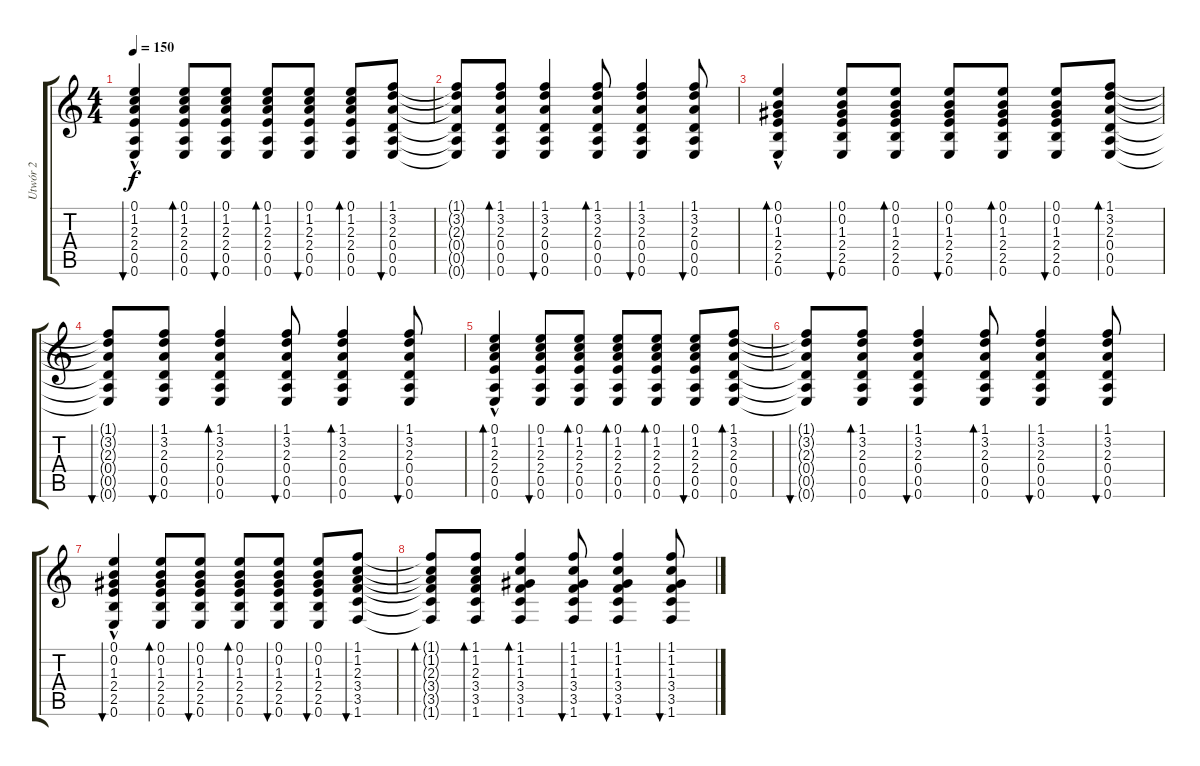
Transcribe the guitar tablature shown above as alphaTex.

\track ("Utwór 2" "Utwór 2") {instrument acousticguitarsteel}
\staff {score tabs}
\tuning (E4 B3 G3 D3 A2 E2) {hide}
\ts (4 4)
\tempo 150
\clef g2
\ks c
(0.1{hac} 1.2 2.3 2.4 0.5 0.6).4{bu 120 dy f} (0.1 1.2 2.3 2.4 0.5 0.6).8{bd 120} (0.1 1.2 2.3 2.4 0.5 0.6).8{bu 120} (0.1 1.2 2.3 2.4 0.5 0.6).8{bd 120} (0.1 1.2 2.3 2.4 0.5 0.6).8{bu 120} (0.1 1.2 2.3 2.4 0.5 0.6).8{bd 120} (1.1 3.2 2.3 0.4 0.5 0.6).8{bu 120} |
(1.1{t} 3.2{t} 2.3{t} 0.4{t} 0.5{t} 0.6{t}).8 (1.1 3.2 2.3 0.4 0.5 0.6).8{bd 120} (1.1 3.2 2.3 0.4 0.5 0.6).4{bu 120} (1.1 3.2 2.3 0.4 0.5 0.6).8{bd 120} (1.1 3.2 2.3 0.4 0.5 0.6).4{bu 120} (1.1 3.2 2.3 0.4 0.5 0.6).8{bu 120} |
(0.1{hac} 0.2 1.3 2.4 2.5 0.6).4{bd 120} (0.1 0.2 1.3 2.4 2.5 0.6).8{bu 120} (0.1 0.2 1.3 2.4 2.5 0.6).8{bd 120} (0.1 0.2 1.3 2.4 2.5 0.6).8{bu 120} (0.1 0.2 1.3 2.4 2.5 0.6).8{bd 120} (0.1 0.2 1.3 2.4 2.5 0.6).8{bu 120} (1.1 3.2 2.3 0.4 0.5 0.6).8{bd 120} |
(1.1{t} 3.2{t} 2.3{t} 0.4{t} 0.5{t} 0.6{t}).8{bu 120} (1.1 3.2 2.3 0.4 0.5 0.6).8{bu 120} (1.1 3.2 2.3 0.4 0.5 0.6).4{bd 120} (1.1 3.2 2.3 0.4 0.5 0.6).8{bu 120} (1.1 3.2 2.3 0.4 0.5 0.6).4{bd 120} (1.1 3.2 2.3 0.4 0.5 0.6).8{bu 120} |
(0.1{hac} 1.2 2.3 2.4 0.5 0.6).4{bd 120} (0.1 1.2 2.3 2.4 0.5 0.6).8{bu 120} (0.1 1.2 2.3 2.4 0.5 0.6).8{bd 120} (0.1 1.2 2.3 2.4 0.5 0.6).8{bd 120} (0.1 1.2 2.3 2.4 0.5 0.6).8{bd 120} (0.1 1.2 2.3 2.4 0.5 0.6).8{bu 120} (1.1 3.2 2.3 0.4 0.5 0.6).8{bd 120} |
(1.1{t} 3.2{t} 2.3{t} 0.4{t} 0.5{t} 0.6{t}).8{bu 120} (1.1 3.2 2.3 0.4 0.5 0.6).8{bd 120} (1.1 3.2 2.3 0.4 0.5 0.6).4{bu 120} (1.1 3.2 2.3 0.4 0.5 0.6).8{bd 120} (1.1 3.2 2.3 0.4 0.5 0.6).4{bu 120} (1.1 3.2 2.3 0.4 0.5 0.6).8{bu 120} |
(0.1{hac} 0.2 1.3 2.4 2.5 0.6).4{bu 120} (0.1 0.2 1.3 2.4 2.5 0.6).8{bd 120} (0.1 0.2 1.3 2.4 2.5 0.6).8{bu 120} (0.1 0.2 1.3 2.4 2.5 0.6).8{bd 120} (0.1 0.2 1.3 2.4 2.5 0.6).8{bu 120} (0.1 0.2 1.3 2.4 2.5 0.6).8{bu 120} (1.1 1.2 2.3 3.4 3.5 1.6).8{bu 120} |
(1.1{t} 1.2{t} 2.3{t} 3.4{t} 3.5{t} 1.6{t}).8{bd 120} (1.1 1.2 2.3 3.4 3.5 1.6).8{bd 120} (1.1 1.2 1.3 3.4 3.5 1.6).4{bd 120} (1.1 1.2 1.3 3.4 3.5 1.6).8{bu 120} (1.1 1.2 1.3 3.4 3.5 1.6).4{bu 120} (1.1 1.2 1.3 3.4 3.5 1.6).8{bu 480}
